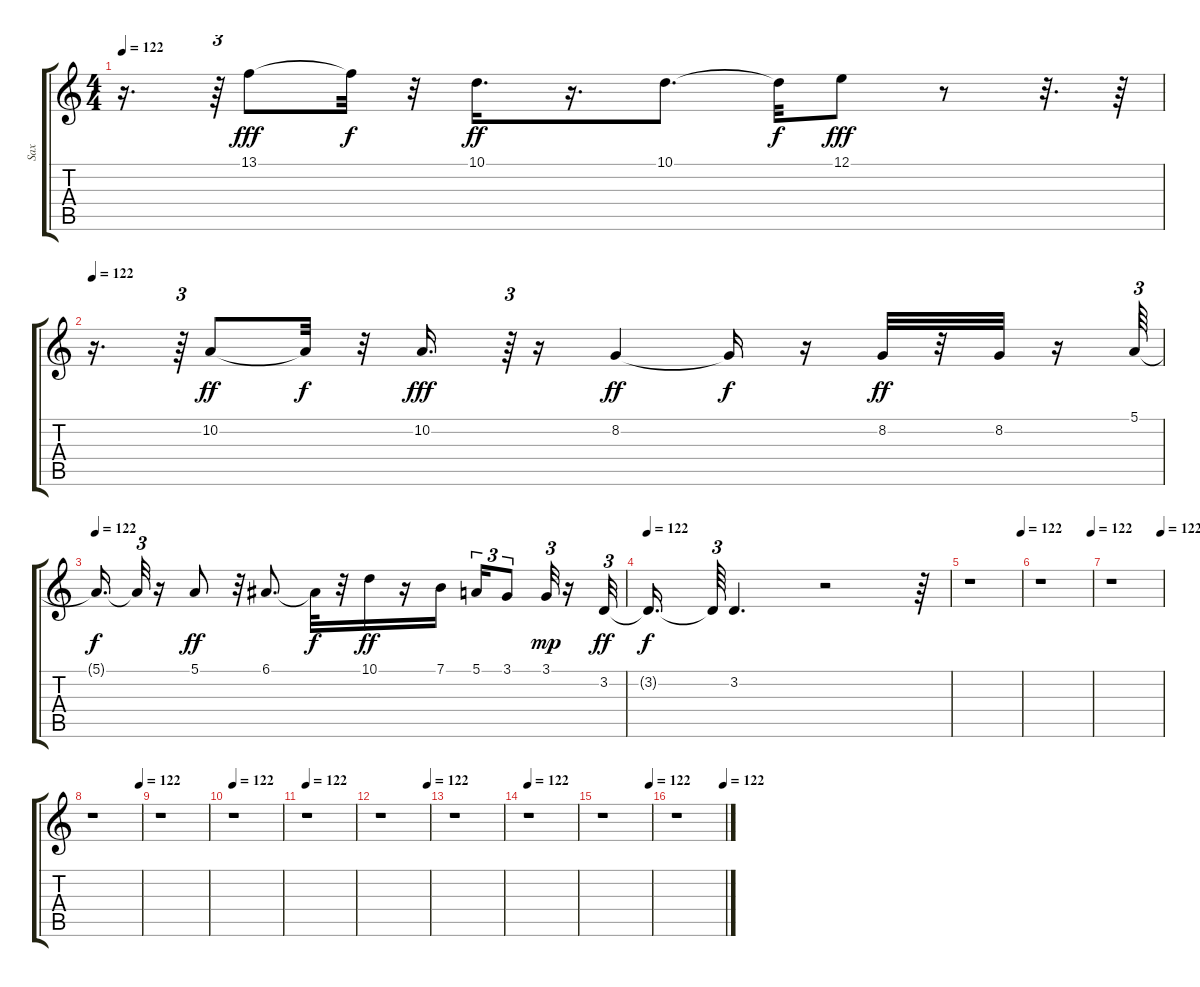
\track ("Sax" "Sax") {instrument tenorsax}
\staff {score tabs}
\tuning (E4 B3 G3 D3 A2 E2) {hide}
\ts (4 4)
\tempo 122
\clef g2
\ks c
r.16{d dy f} r.64{tu (3 2)} 13.1.8{dy fff} 13.1{t}.32{dy f} r.32 10.1.16{d dy ff} r.16{d} 10.1.8{d} 10.1{t}.32{dy f} 12.1.8{dy fff} r.8 r.32{d} r.64 |
\tempo 122
r.16{d} r.64{tu (3 2)} 10.2.8{dy ff} 10.2{t}.32{dy f} r.32 10.2.16{d dy fff} r.64{tu (3 2)} r.16 8.2.4{dy ff} 8.2{t}.16{dy f} r.16 8.2.32{dy ff} r.32 8.2.32 r.16 5.1.64{tu (3 2)} |
\tempo 122
5.1{t}.16{d dy f} 5.1{t}.32{tu (3 2)} r.16 5.1.8{dy ff} r.32 6.1.8{d} 6.1{t}.32{dy f} r.32 10.1.16{dy ff} r.16 7.1.16 5.1.16{tu (3 2)} 3.1.8{tu (3 2)} 3.1.32{tu (3 2) dy mp} r.16 3.2.32{tu (3 2) dy ff} |
\tempo 122
3.2{t}.16{d dy f} 3.2{t}.64{tu (3 2)} 3.2.4{d} r.2 r.64 |
\tempo (122 1)
r.1 |
\tempo (122 0.9895833333333334)
r.1 |
\tempo (122 0.96875)
r.1 |
\tempo (122 0.96875)
r.1 |
r.1 |
\tempo 122
r.1 |
\tempo 122
r.1 |
\tempo (122 0.96875)
r.1 |
r.1 |
\tempo 122
r.1 |
\tempo (122 0.96875)
r.1 |
\tempo (122 0.96875)
r.1
